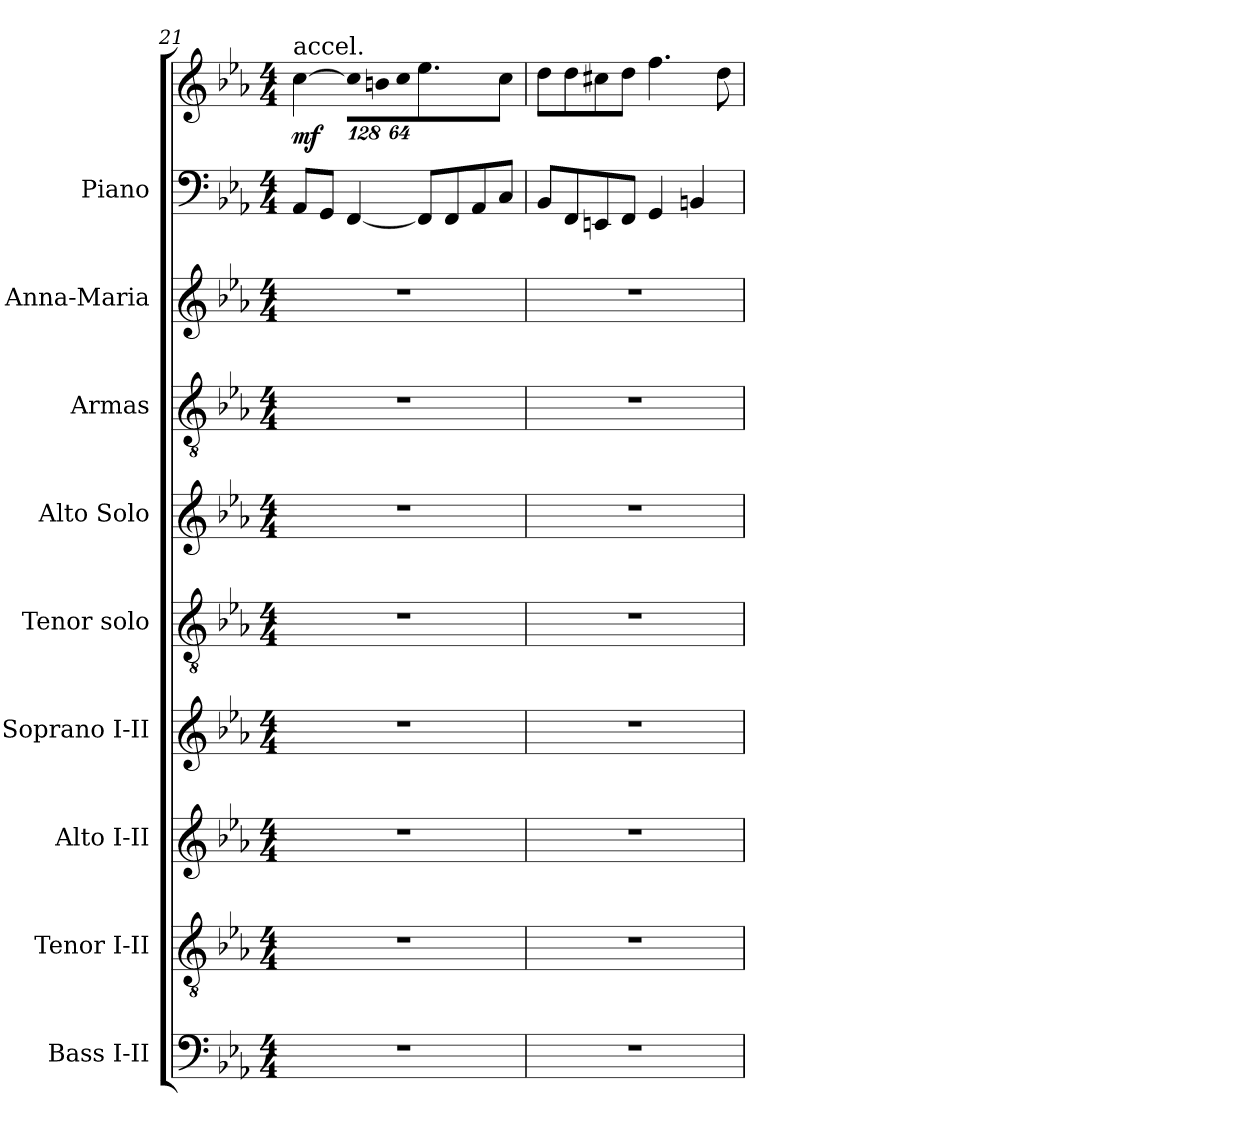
**kern	**kern	**kern	**kern	**kern	**kern	**kern	**kern	**kern	**kern	**dynam
*part9	*part8	*part7	*part6	*part5	*part4	*part3	*part2	*part1	*part1	*part1
*staff10	*staff9	*staff8	*staff7	*staff6	*staff5	*staff4	*staff3	*staff2	*staff1	*staff1/2
*I"Bass I-II	*I"Tenor I-II	*I"Alto I-II	*I"Soprano I-II	*I"Tenor solo	*I"Alto Solo	*I"Armas	*I"Anna-Maria	*I"Piano	*	*
*I'B.	*I'T.	*I'A.	*I'S.	*I'T. Solo	*I'A. Solo	*I'Armas	*I'A-M	*I'Pno.	*	*
*clefF4	*clefGv2	*clefG2	*clefG2	*clefGv2	*clefG2	*clefGv2	*clefG2	*clefF4	*clefG2	*
*	*ITrd7c12	*	*	*ITrd7c12	*	*ITrd7c12	*	*	*	*
*k[b-e-a-]	*k[b-e-a-]	*k[b-e-a-]	*k[b-e-a-]	*k[b-e-a-]	*k[b-e-a-]	*k[b-e-a-]	*k[b-e-a-]	*k[b-e-a-]	*k[b-e-a-]	*
*E-:	*E-:	*E-:	*E-:	*E-:	*E-:	*E-:	*E-:	*E-:	*E-:	*
*M4/4	*M4/4	*M4/4	*M4/4	*M4/4	*M4/4	*M4/4	*M4/4	*M4/4	*M4/4	*
*MM88	*MM88	*MM88	*MM88	*MM88	*MM88	*MM88	*MM88	*MM88	*MM88	*
=21	=21	=21	=21	=21	=21	=21	=21	=21	=21	=21
!	!	!	!	!	!	!	!	!	!LO:TX:t=accel.	!
1r	1r	1r	1r	1r	1r	1r	1r	8AA-i/L	[>4cci\	mf
.	.	.	.	.	.	.	.	8GGi/J	.	.
*	*	*	*	*	*	*	*	*	*Xbrackettup	*
!	!	!	!	!	!	!	!	!	!LO:N:vis=8	!
.	.	.	.	.	.	.	.	[<4FFi/	1024%85cci\L]	.
!	!	!	!	!	!	!	!	!	!LO:N:vis=8	!
.	.	.	.	.	.	.	.	.	1024%85bni\	.
!	!	!	!	!	!	!	!	!	!LO:N:vis=8	!
.	.	.	.	.	.	.	.	.	512%43cci\J	.
.	.	.	.	.	.	.	.	8FFi/L]	4.ee-i\	.
.	.	.	.	.	.	.	.	8FFi/	.	.
.	.	.	.	.	.	.	.	8AA-i/	.	.
.	.	.	.	.	.	.	.	8Ci/J	8cci\	.
=22	=22	=22	=22	=22	=22	=22	=22	=22	=22	=22
1r	1r	1r	1r	1r	1r	1r	1r	8BB-i/L	8ddi\L	.
.	.	.	.	.	.	.	.	8FFi/	8ddi\	.
.	.	.	.	.	.	.	.	8EEni/	8cc#Xi\	.
.	.	.	.	.	.	.	.	8FFi/J	8ddi\J	.
.	.	.	.	.	.	.	.	4GGi/	4.ffi\	.
.	.	.	.	.	.	.	.	4BBni/	.	.
.	.	.	.	.	.	.	.	.	8ddi\	.
=	=	=	=	=	=	=	=	=	=	=
*-	*-	*-	*-	*-	*-	*-	*-	*-	*-	*-
